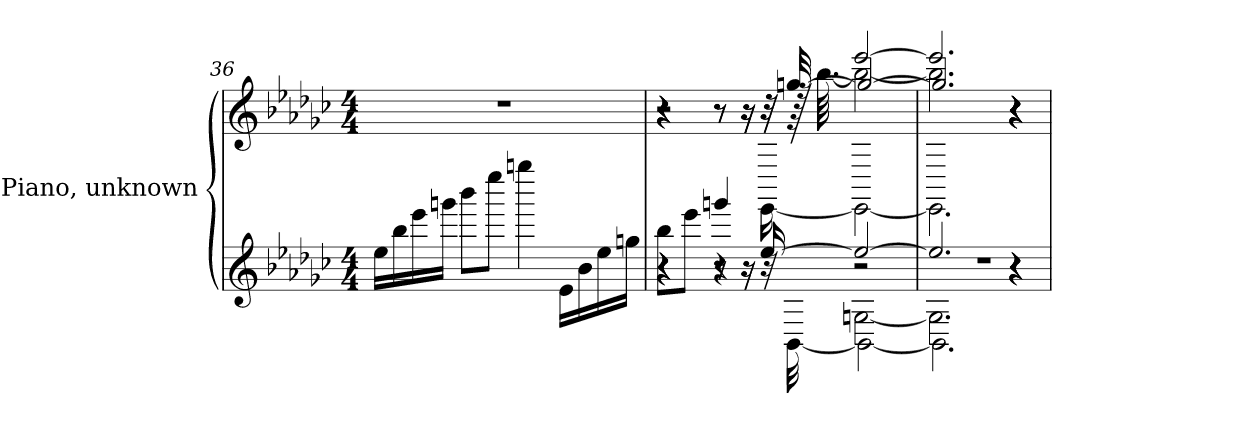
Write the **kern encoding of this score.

**kern	**kern
*part1	*part1
*staff2	*staff1
*I"Piano, unknown	*
*I'Pno.	*
*clefG2	*clefG2
*k[b-e-a-d-g-c-]	*k[b-e-a-d-g-c-]
*M4/4	*M4/4
=36	=36
16ee-\LL	1r
16bb-\	.
16eee-\	.
16gggn\JJ	.
8bbb-\L	.
8eeee-\J	.
4ggggn\	.
16e-\LL	.
16b-\	.
16ee-\	.
16ggn\JJ	.
!!LO:LB:g=z
=37	=37
*^	*^
*	*^	*	*^
*	*	*^	*	*	*^
4r	8bb-\L	4r	4r	2r	4r	4r	4r
.	8eee-\J	.	.	.	.	.	.
4gggn/	4r	8r	8r	.	8r	8r	8r
.	.	16r	16r	.	16r	16r	16r
.	.	[16ee-/	32r	.	32r	32r	[16EE-\
.	.	.	[32BB-\	.	128r	[32ggn/	.
.	.	.	.	.	[64.bb-\	.	.
2r	[2Gn\	2ee-/_	2BB-\_	[2eee-/	2bb-\_	2gg/_	2EE-\_
=38	=38	=38	=38	=38	=38	=38	=38
1r	2.G\]	2.ee-/]	2.BB-\]	2.eee-/]	2.bb-\]	2.gg/]	2.EE-\]
.	4r	4r	4r	4r	4r	4r	4r
*v	*v	*v	*v	*	*	*	*
*	*v	*v	*v	*v
=	=
*-	*-
